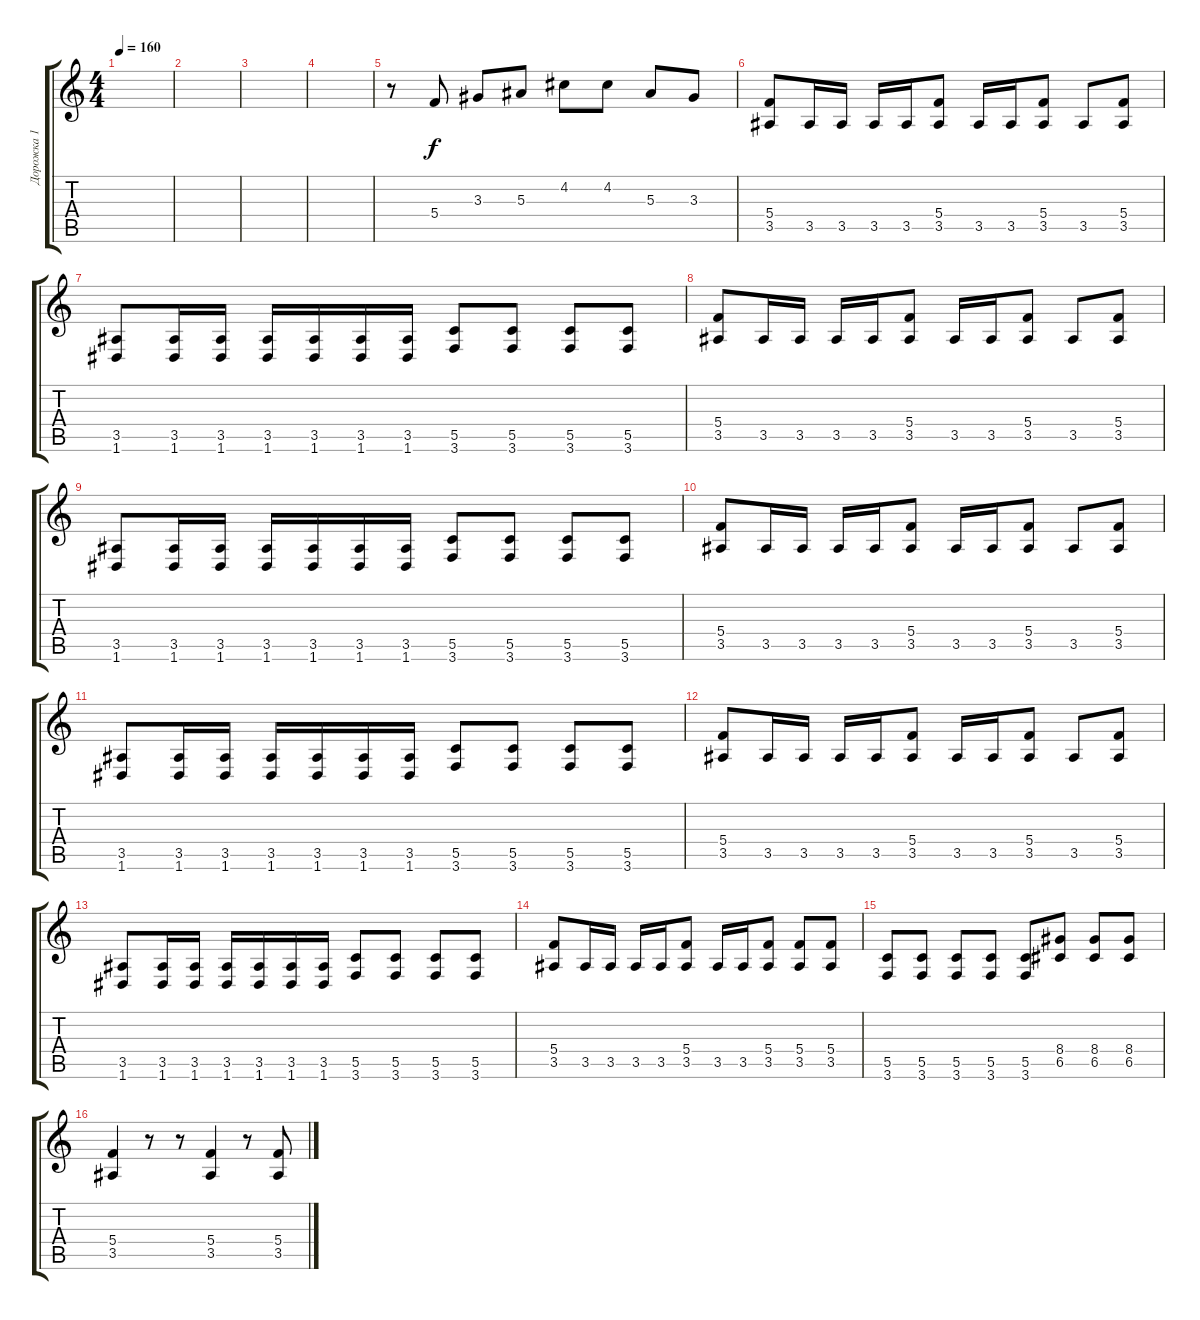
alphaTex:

\track ("Дорожка 1" "Дорожка 1") {instrument distortionguitar}
\staff {score tabs}
\tuning (D4 A3 F3 C3 G2 D2) {hide}
\ts (4 4)
\tempo 160
\clef g2
\ks c
|
|
|
|
r.8 5.4.8 3.3.8 5.3.8 4.2.8 4.2.8 5.3.8 3.3.8 |
(5.4 3.5).8 3.5.16 3.5.16 3.5.16 3.5.16 (5.4 3.5).8 3.5.16 3.5.16 (5.4 3.5).8 3.5.8 (5.4 3.5).8 |
(3.5 1.6).8 (3.5 1.6).16 (3.5 1.6).16 (3.5 1.6).16 (3.5 1.6).16 (3.5 1.6).16 (3.5 1.6).16 (5.5 3.6).8 (5.5 3.6).8 (5.5 3.6).8 (5.5 3.6).8 |
(5.4 3.5).8 3.5.16 3.5.16 3.5.16 3.5.16 (5.4 3.5).8 3.5.16 3.5.16 (5.4 3.5).8 3.5.8 (5.4 3.5).8 |
(3.5 1.6).8 (3.5 1.6).16 (3.5 1.6).16 (3.5 1.6).16 (3.5 1.6).16 (3.5 1.6).16 (3.5 1.6).16 (5.5 3.6).8 (5.5 3.6).8 (5.5 3.6).8 (5.5 3.6).8 |
(5.4 3.5).8 3.5.16 3.5.16 3.5.16 3.5.16 (5.4 3.5).8 3.5.16 3.5.16 (5.4 3.5).8 3.5.8 (5.4 3.5).8 |
(3.5 1.6).8 (3.5 1.6).16 (3.5 1.6).16 (3.5 1.6).16 (3.5 1.6).16 (3.5 1.6).16 (3.5 1.6).16 (5.5 3.6).8 (5.5 3.6).8 (5.5 3.6).8 (5.5 3.6).8 |
(5.4 3.5).8 3.5.16 3.5.16 3.5.16 3.5.16 (5.4 3.5).8 3.5.16 3.5.16 (5.4 3.5).8 3.5.8 (5.4 3.5).8 |
(3.5 1.6).8 (3.5 1.6).16 (3.5 1.6).16 (3.5 1.6).16 (3.5 1.6).16 (3.5 1.6).16 (3.5 1.6).16 (5.5 3.6).8 (5.5 3.6).8 (5.5 3.6).8 (5.5 3.6).8 |
(5.4 3.5).8 3.5.16 3.5.16 3.5.16 3.5.16 (5.4 3.5).8 3.5.16 3.5.16 (5.4 3.5).8 (5.4 3.5).8 (5.4 3.5).8 |
(5.5 3.6).8 (5.5 3.6).8 (5.5 3.6).8 (5.5 3.6).8 (5.5 3.6).8 (8.4 6.5).8 (8.4 6.5).8 (8.4 6.5).8 |
(5.4 3.5).4 r.8 r.8 (5.4 3.5).4 r.8 (5.4 3.5).8
